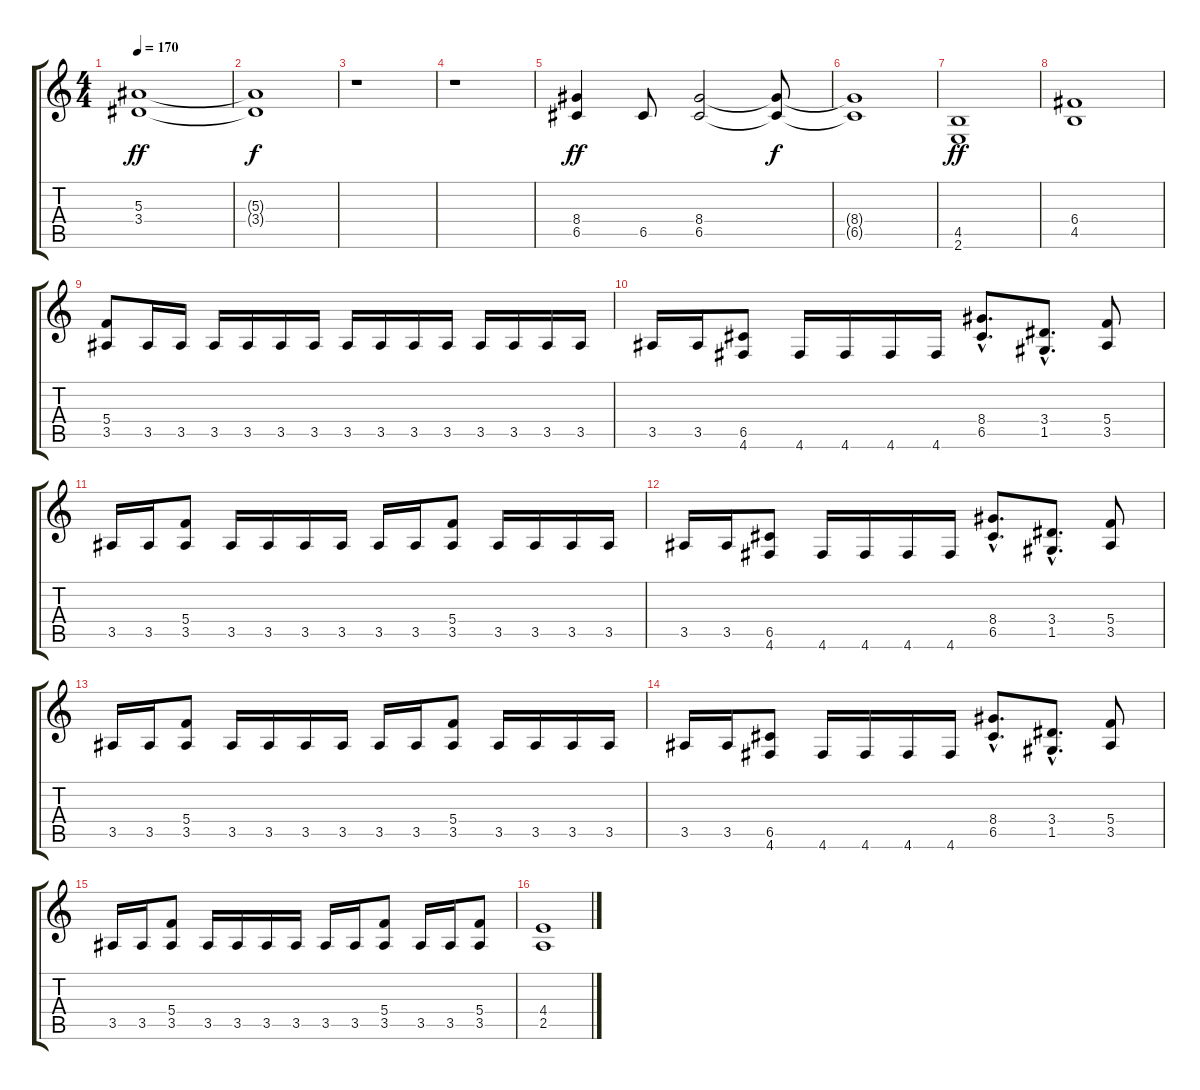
\track "" {instrument overdrivenguitar}
\staff {score tabs}
\tuning (D4 A3 F3 C3 G2 D2) {hide}
\ts (4 4)
\tempo 170
\clef g2
\ks c
(5.3 3.4).1{dy ff} |
(5.3{t} 3.4{t}).1{dy f} |
r.1 |
r.1 |
(8.4 6.5).4{dy ff} 6.5.8 (8.4 6.5).2 (8.4{t} 6.5{t}).8{dy f} |
(8.4{t} 6.5{t}).1 |
(4.5 2.6).1{dy ff} |
(6.4 4.5).1 |
(5.4 3.5).8 3.5.16 3.5.16 3.5.16 3.5.16 3.5.16 3.5.16 3.5.16 3.5.16 3.5.16 3.5.16 3.5.16 3.5.16 3.5.16 3.5.16 |
3.5.16 3.5.16 (6.5 4.6).8 4.6.16 4.6.16 4.6.16 4.6.16 (8.4{hac} 6.5{hac}).8{d} (3.4{hac} 1.5{hac}).8{d} (5.4 3.5).8 |
3.5.16 3.5.16 (5.4 3.5).8 3.5.16 3.5.16 3.5.16 3.5.16 3.5.16 3.5.16 (5.4 3.5).8 3.5.16 3.5.16 3.5.16 3.5.16 |
3.5.16 3.5.16 (6.5 4.6).8 4.6.16 4.6.16 4.6.16 4.6.16 (8.4{hac} 6.5{hac}).8{d} (3.4{hac} 1.5{hac}).8{d} (5.4 3.5).8 |
3.5.16 3.5.16 (5.4 3.5).8 3.5.16 3.5.16 3.5.16 3.5.16 3.5.16 3.5.16 (5.4 3.5).8 3.5.16 3.5.16 3.5.16 3.5.16 |
3.5.16 3.5.16 (6.5 4.6).8 4.6.16 4.6.16 4.6.16 4.6.16 (8.4{hac} 6.5{hac}).8{d} (3.4{hac} 1.5{hac}).8{d} (5.4 3.5).8 |
3.5.16 3.5.16 (5.4 3.5).8 3.5.16 3.5.16 3.5.16 3.5.16 3.5.16 3.5.16 (5.4 3.5).8 3.5.16 3.5.16 (5.4 3.5).8 |
(4.4 2.5).1
